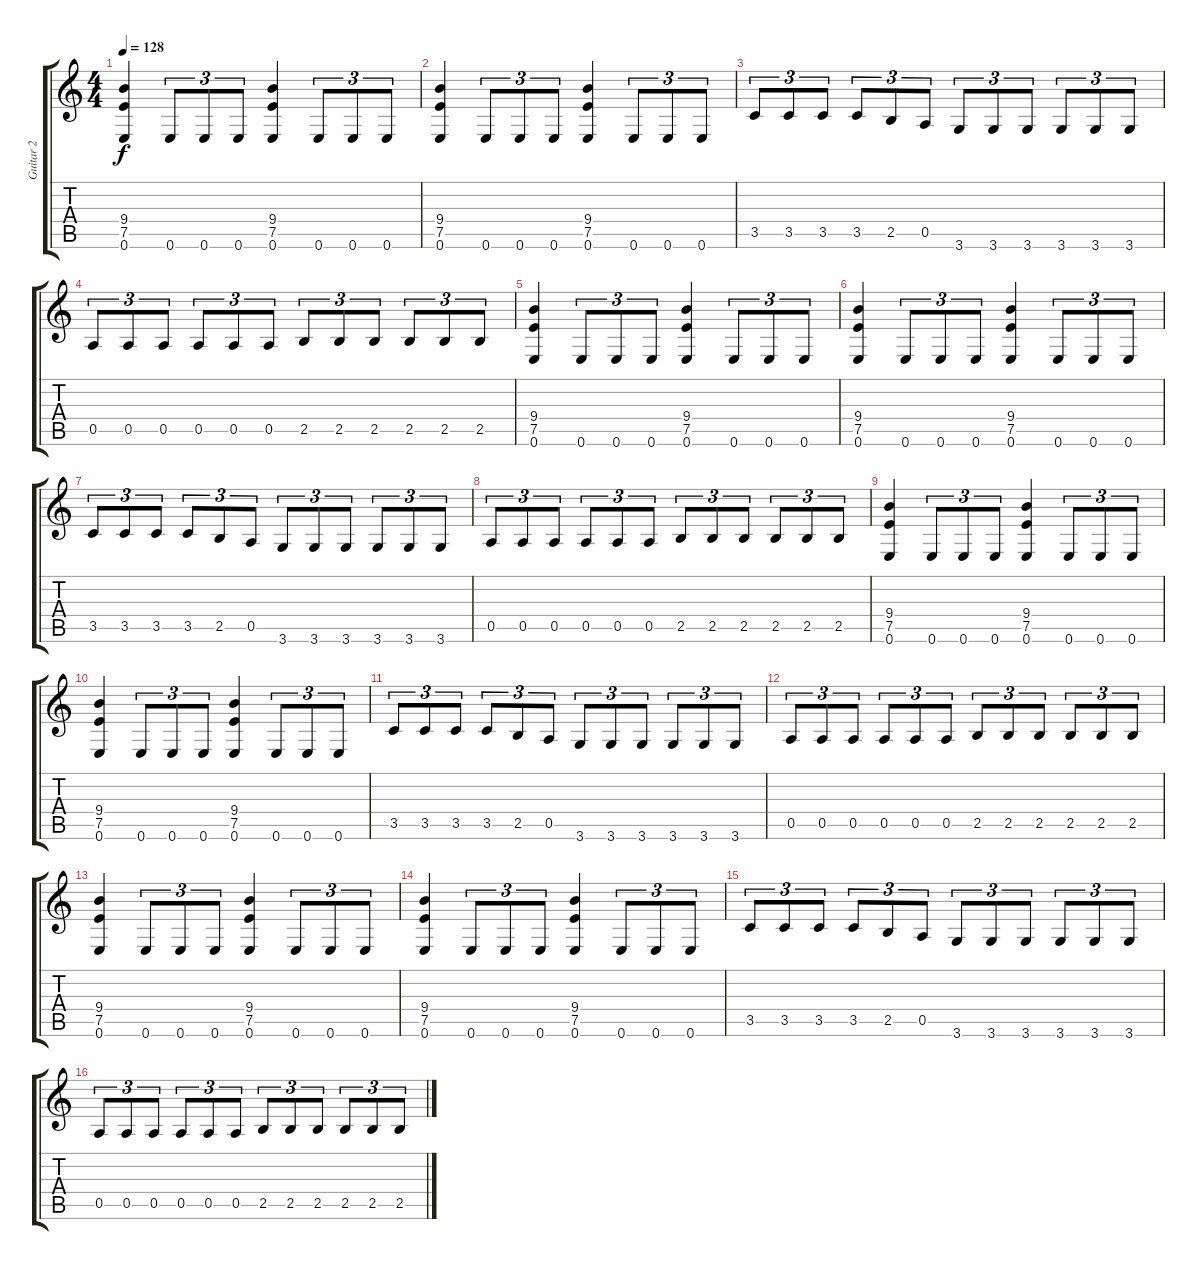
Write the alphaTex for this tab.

\track ("Guitar 2" "Guitar 2") {instrument distortionguitar}
\staff {score tabs}
\tuning (E4 B3 G3 D3 A2 E2) {hide}
\ts (4 4)
\tempo 128
\clef g2
\ks c
(9.4 7.5 0.6).4{dy f} 0.6.8{tu (3 2)} 0.6.8{tu (3 2)} 0.6.8{tu (3 2)} (9.4 7.5 0.6).4 0.6.8{tu (3 2)} 0.6.8{tu (3 2)} 0.6.8{tu (3 2)} |
(9.4 7.5 0.6).4 0.6.8{tu (3 2)} 0.6.8{tu (3 2)} 0.6.8{tu (3 2)} (9.4 7.5 0.6).4 0.6.8{tu (3 2)} 0.6.8{tu (3 2)} 0.6.8{tu (3 2)} |
3.5.8{tu (3 2)} 3.5.8{tu (3 2)} 3.5.8{tu (3 2)} 3.5.8{tu (3 2)} 2.5.8{tu (3 2)} 0.5.8{tu (3 2)} 3.6.8{tu (3 2)} 3.6.8{tu (3 2)} 3.6.8{tu (3 2)} 3.6.8{tu (3 2)} 3.6.8{tu (3 2)} 3.6.8{tu (3 2)} |
0.5.8{tu (3 2)} 0.5.8{tu (3 2)} 0.5.8{tu (3 2)} 0.5.8{tu (3 2)} 0.5.8{tu (3 2)} 0.5.8{tu (3 2)} 2.5.8{tu (3 2)} 2.5.8{tu (3 2)} 2.5.8{tu (3 2)} 2.5.8{tu (3 2)} 2.5.8{tu (3 2)} 2.5.8{tu (3 2)} |
(9.4 7.5 0.6).4 0.6.8{tu (3 2)} 0.6.8{tu (3 2)} 0.6.8{tu (3 2)} (9.4 7.5 0.6).4 0.6.8{tu (3 2)} 0.6.8{tu (3 2)} 0.6.8{tu (3 2)} |
(9.4 7.5 0.6).4 0.6.8{tu (3 2)} 0.6.8{tu (3 2)} 0.6.8{tu (3 2)} (9.4 7.5 0.6).4 0.6.8{tu (3 2)} 0.6.8{tu (3 2)} 0.6.8{tu (3 2)} |
3.5.8{tu (3 2)} 3.5.8{tu (3 2)} 3.5.8{tu (3 2)} 3.5.8{tu (3 2)} 2.5.8{tu (3 2)} 0.5.8{tu (3 2)} 3.6.8{tu (3 2)} 3.6.8{tu (3 2)} 3.6.8{tu (3 2)} 3.6.8{tu (3 2)} 3.6.8{tu (3 2)} 3.6.8{tu (3 2)} |
0.5.8{tu (3 2)} 0.5.8{tu (3 2)} 0.5.8{tu (3 2)} 0.5.8{tu (3 2)} 0.5.8{tu (3 2)} 0.5.8{tu (3 2)} 2.5.8{tu (3 2)} 2.5.8{tu (3 2)} 2.5.8{tu (3 2)} 2.5.8{tu (3 2)} 2.5.8{tu (3 2)} 2.5.8{tu (3 2)} |
(9.4 7.5 0.6).4 0.6.8{tu (3 2)} 0.6.8{tu (3 2)} 0.6.8{tu (3 2)} (9.4 7.5 0.6).4 0.6.8{tu (3 2)} 0.6.8{tu (3 2)} 0.6.8{tu (3 2)} |
(9.4 7.5 0.6).4 0.6.8{tu (3 2)} 0.6.8{tu (3 2)} 0.6.8{tu (3 2)} (9.4 7.5 0.6).4 0.6.8{tu (3 2)} 0.6.8{tu (3 2)} 0.6.8{tu (3 2)} |
3.5.8{tu (3 2)} 3.5.8{tu (3 2)} 3.5.8{tu (3 2)} 3.5.8{tu (3 2)} 2.5.8{tu (3 2)} 0.5.8{tu (3 2)} 3.6.8{tu (3 2)} 3.6.8{tu (3 2)} 3.6.8{tu (3 2)} 3.6.8{tu (3 2)} 3.6.8{tu (3 2)} 3.6.8{tu (3 2)} |
0.5.8{tu (3 2)} 0.5.8{tu (3 2)} 0.5.8{tu (3 2)} 0.5.8{tu (3 2)} 0.5.8{tu (3 2)} 0.5.8{tu (3 2)} 2.5.8{tu (3 2)} 2.5.8{tu (3 2)} 2.5.8{tu (3 2)} 2.5.8{tu (3 2)} 2.5.8{tu (3 2)} 2.5.8{tu (3 2)} |
(9.4 7.5 0.6).4 0.6.8{tu (3 2)} 0.6.8{tu (3 2)} 0.6.8{tu (3 2)} (9.4 7.5 0.6).4 0.6.8{tu (3 2)} 0.6.8{tu (3 2)} 0.6.8{tu (3 2)} |
(9.4 7.5 0.6).4 0.6.8{tu (3 2)} 0.6.8{tu (3 2)} 0.6.8{tu (3 2)} (9.4 7.5 0.6).4 0.6.8{tu (3 2)} 0.6.8{tu (3 2)} 0.6.8{tu (3 2)} |
3.5.8{tu (3 2)} 3.5.8{tu (3 2)} 3.5.8{tu (3 2)} 3.5.8{tu (3 2)} 2.5.8{tu (3 2)} 0.5.8{tu (3 2)} 3.6.8{tu (3 2)} 3.6.8{tu (3 2)} 3.6.8{tu (3 2)} 3.6.8{tu (3 2)} 3.6.8{tu (3 2)} 3.6.8{tu (3 2)} |
0.5.8{tu (3 2)} 0.5.8{tu (3 2)} 0.5.8{tu (3 2)} 0.5.8{tu (3 2)} 0.5.8{tu (3 2)} 0.5.8{tu (3 2)} 2.5.8{tu (3 2)} 2.5.8{tu (3 2)} 2.5.8{tu (3 2)} 2.5.8{tu (3 2)} 2.5.8{tu (3 2)} 2.5.8{tu (3 2)}
